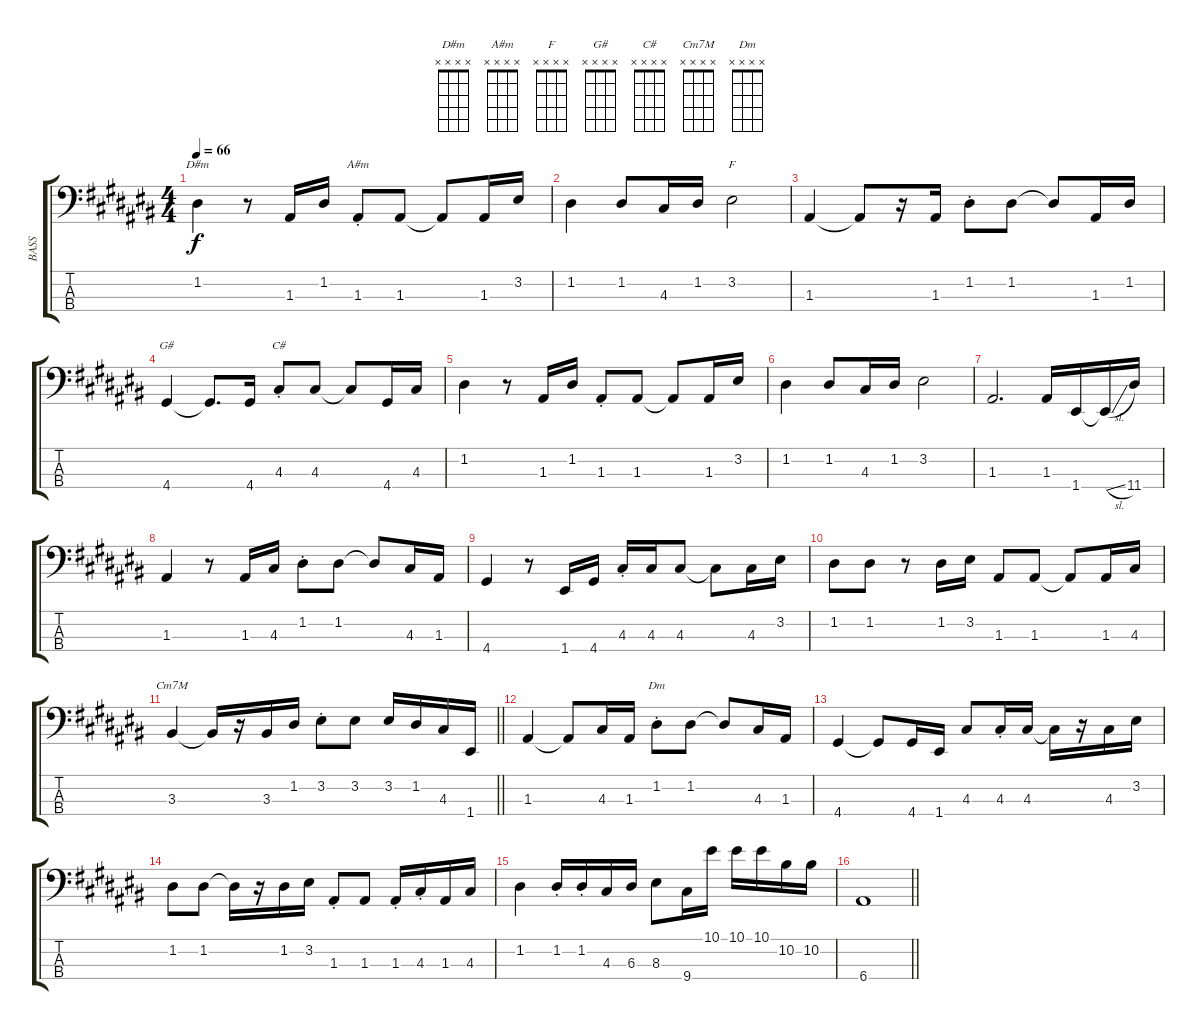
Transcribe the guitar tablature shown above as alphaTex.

\track ("BASS" "BASS") {instrument electricbassfinger}
\staff {score tabs}
\tuning (G2 D2 A1 E1) {hide}
\chord ("D#m" x x x x)
\chord ("A#m" x x x x)
\chord ("F" x x x x)
\chord ("G#" x x x x)
\chord ("C#" x x x x)
\chord ("Cm7M" x x x x)
\chord ("Dm" x x x x)
\ts (4 4)
\tempo 66
\clef f4
\ks c#
1.2.4{ch "D#m" dy f} r.8 1.3.16 1.2.16 1.3{st}.8{ch "A#m"} 1.3.8 1.3{t}.8 1.3.16 3.2.16 |
1.2.4 1.2.8 4.3.16 1.2.16 3.2.2{ch "F"} |
1.3.4 1.3{t}.8 r.16 1.3.16 1.2{st}.8 1.2.8 1.2{t}.8 1.3.16 1.2.16 |
4.4.4{ch "G#"} 4.4{t}.8{d} 4.4.16 4.3{st}.8{ch "C#"} 4.3.8 4.3{t}.8 4.4.16 4.3.16 |
1.2.4 r.8 1.3.16 1.2.16 1.3{st}.8 1.3.8 1.3{t}.8 1.3.16 3.2.16 |
1.2.4 1.2.8 4.3.16 1.2.16 3.2.2 |
1.3.2{d} 1.3.16 1.4.16 1.4{sl t}.16 11.4.16 |
1.3.4 r.8 1.3.16 4.3.16 1.2{st}.8 1.2.8 1.2{t}.8 4.3.16 1.3.16 |
4.4.4 r.8 1.4.16 4.4.16 4.3{st}.16 4.3.16 4.3.8 4.3{t}.8 4.3.16 3.2.16 |
1.2.8 1.2.8 r.8 1.2.16 3.2.16 1.3.8 1.3.8 1.3{t}.8 1.3.16 4.3.16 |
\barLineRight lightlight
3.3.4{ch "Cm7M"} 3.3{t}.16 r.16 3.3.16 1.2.16 3.2{st}.8 3.2.8 3.2.16 1.2.16 4.3.16 1.4.16 |
1.3.4 1.3{t}.8 4.3.16 1.3.16 1.2{st}.8{ch "Dm"} 1.2.8 1.2{t}.8 4.3.16 1.3.16 |
4.4.4 4.4{t}.8 4.4.16 1.4.16 4.3.8 4.3{st}.16 4.3.16 4.3{t}.16 r.16 4.3.16 3.2.16 |
1.2.8 1.2.8 1.2{t}.16 r.16 1.2.16 3.2.16 1.3{st}.8 1.3.8 1.3{st}.16 4.3{st}.16 1.3.16 4.3.16 |
1.2.4 1.2{st}.16 1.2{st}.16 4.3.16 6.3.16 8.3.8 9.4.16 10.1.16 10.1.16 10.1.16 10.2.16 10.2.16 |
\barLineRight lightlight
6.4.1
